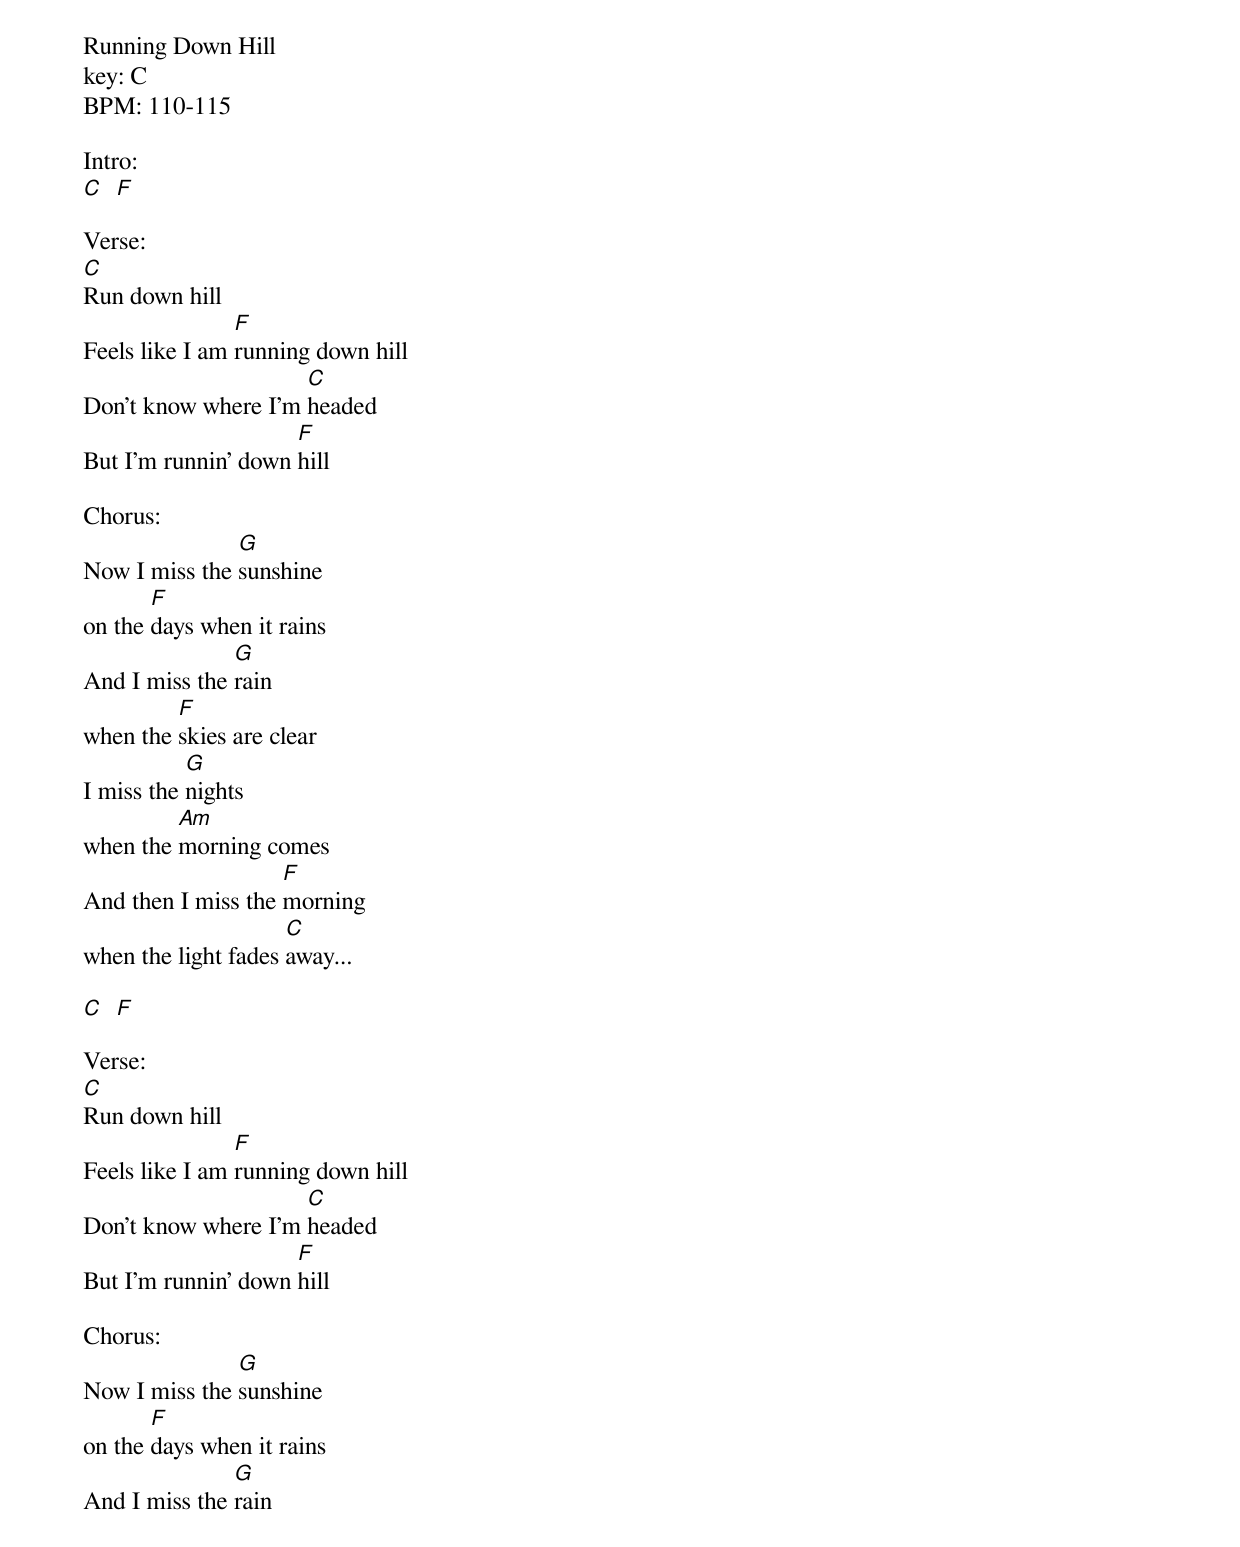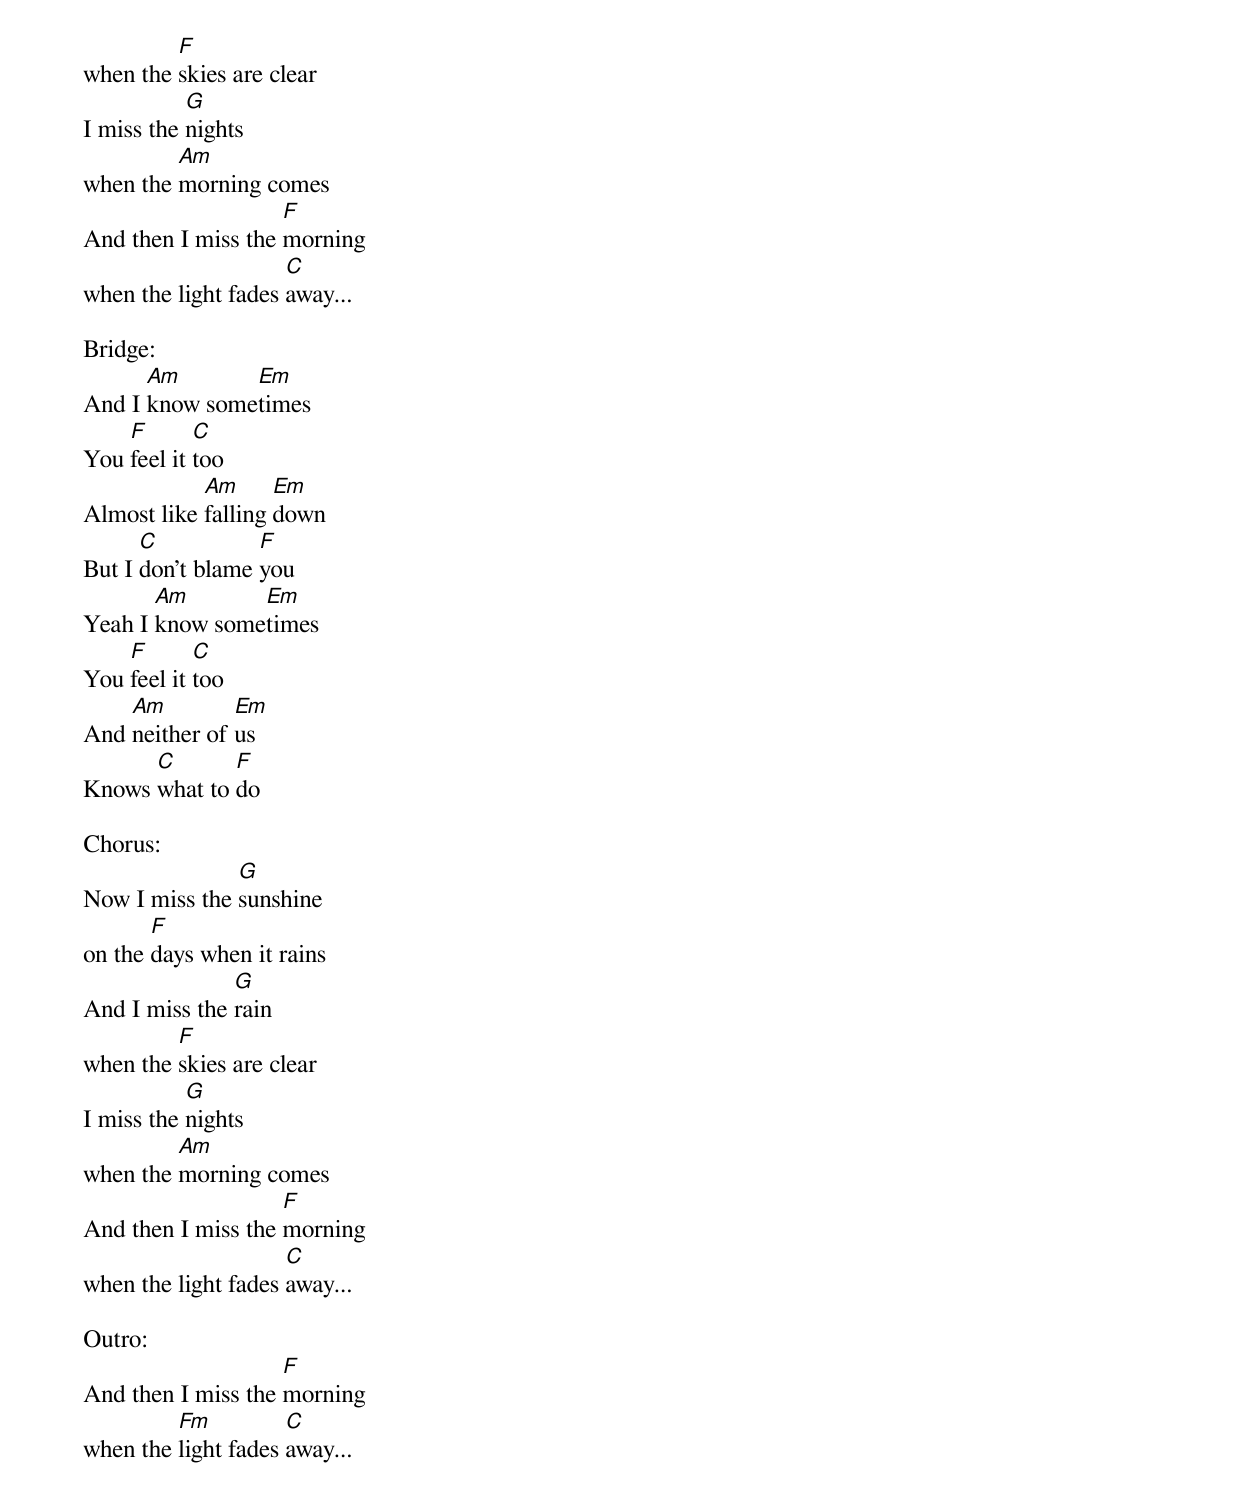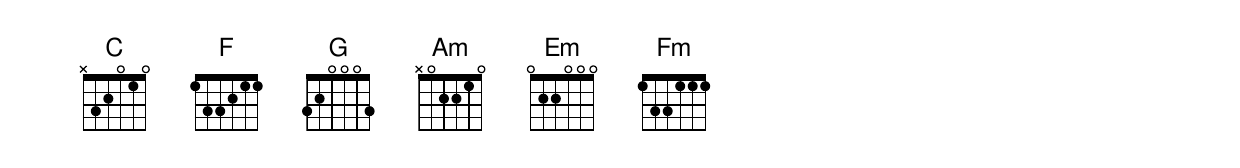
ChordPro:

Running Down Hill
key: C
BPM: 110-115

Intro:
[C]  [F]

Verse:
[C]Run down hill
Feels like I am [F]running down hill
Don’t know where I’m [C]headed
But I’m runnin’ down [F]hill

Chorus:
Now I miss the [G]sunshine
on the [F]days when it rains
And I miss the [G]rain
when the [F]skies are clear
I miss the [G]nights
when the [Am]morning comes
And then I miss the [F]morning
when the light fades [C]away...

[C]  [F]

Verse:
[C]Run down hill
Feels like I am [F]running down hill
Don’t know where I’m [C]headed
But I’m runnin’ down [F]hill

Chorus:
Now I miss the [G]sunshine
on the [F]days when it rains
And I miss the [G]rain
when the [F]skies are clear
I miss the [G]nights
when the [Am]morning comes
And then I miss the [F]morning
when the light fades [C]away...

Bridge:
And I [Am]know some[Em]times
You [F]feel it [C]too
Almost like [Am]falling [Em]down
But I [C]don’t blame [F]you
Yeah I [Am]know some[Em]times
You [F]feel it [C]too
And [Am]neither of [Em]us
Knows [C]what to [F]do

Chorus:
Now I miss the [G]sunshine
on the [F]days when it rains
And I miss the [G]rain
when the [F]skies are clear
I miss the [G]nights
when the [Am]morning comes
And then I miss the [F]morning
when the light fades [C]away...

Outro:
And then I miss the [F]morning
when the [Fm]light fades [C]away...
